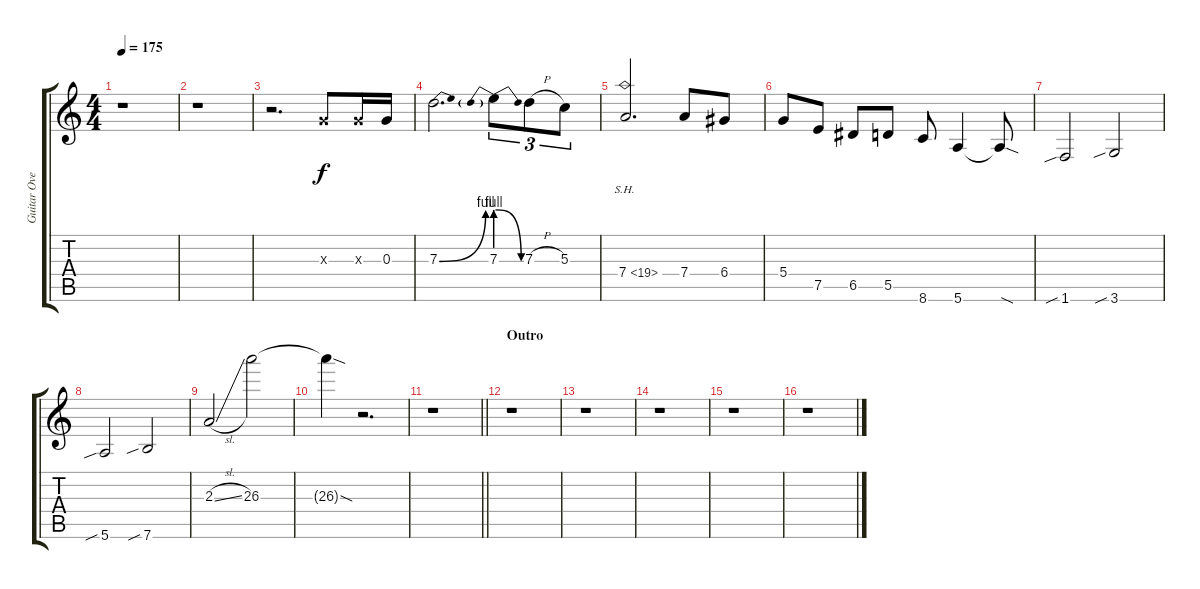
\track ("Guitar Overdub" "Guitar Ove") {instrument overdrivenguitar}
\staff {score tabs}
\tuning (E4 B3 G3 D3 A2 E2) {hide}
\ts (4 4)
\tempo 175
\clef g2
\ks c
r.1{dy f} |
r.1 |
r.2{d} 0.3{x}.8 0.3{x}.16 0.3.16 |
7.3{be (bend 0 0 60 4)}.2{d} 7.3{be (prebendrelease 0 4 60 0)}.8{tu (3 2)} 7.3{h}.8{tu (3 2)} 5.3.8{tu (3 2)} |
7.4{sh 12}.2{d} 7.4.8 6.4.8 |
5.4.8 7.5.8 6.5.8 5.5.8 8.6.8 5.6.4 5.6{sod t}.8 |
1.6{sib}.2 3.6{sib}.2 |
5.6{sib}.2 7.6{sib}.2 |
2.3{sl}.2 26.3.2 |
26.3{sod t}.4 r.2{d} |
\barLineRight lightlight
r.1 |
\section ("" "Outro")
r.1 |
r.1 |
r.1 |
r.1 |
r.1
